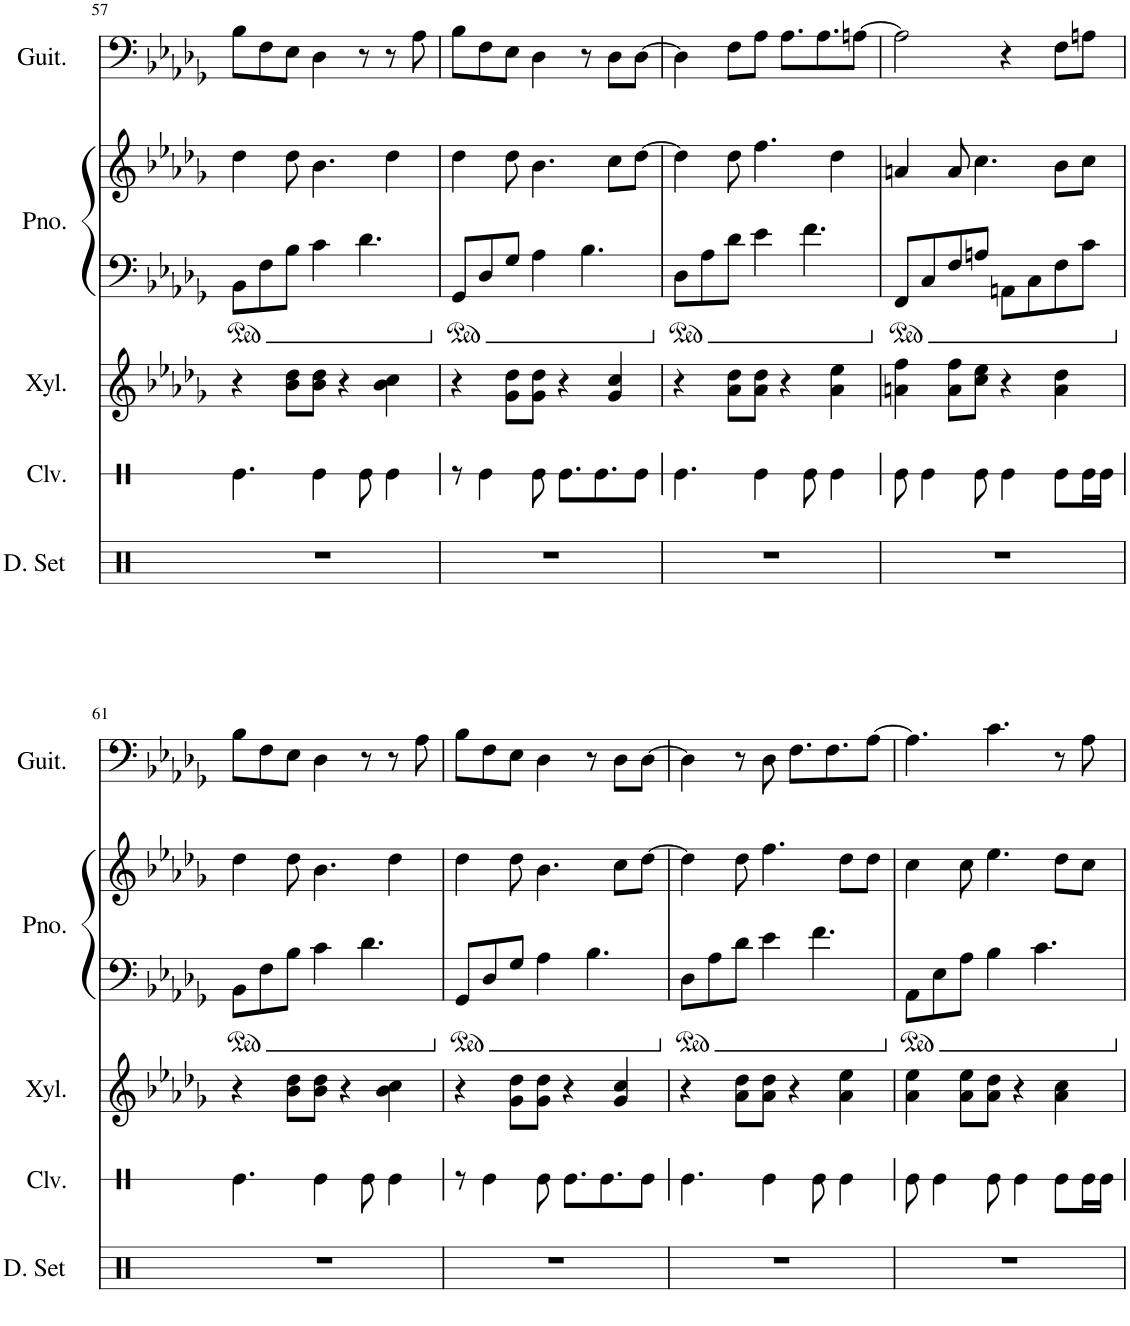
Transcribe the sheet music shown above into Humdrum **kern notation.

**kern	**kern	**kern	**kern	**kern	**kern
*part5	*part4	*part3	*part2	*part2	*part1
*staff6	*staff5	*staff4	*staff3	*staff2	*staff1
*I"Drumset	*I"Claves	*I"Xylophone	*I"Piano	*	*I"Acoustic Guitar
*I'D. Set	*I'Clv.	*I'Xyl.	*I'Pno.	*	*I'Guit.
!!LO:PB:g=z
*clefX	*clefX	*clefG2	*clefF4	*clefG2	*clefF4
*	*	*Trd-7c-12	*	*	*
*k[]	*k[]	*k[b-e-a-d-g-]	*k[b-e-a-d-g-]	*k[b-e-a-d-g-]	*k[b-e-a-d-g-]
*M4/4	*M4/4	*M4/4	*M4/4	*M4/4	*M4/4
=57	=57	=57	=57	=57	=57
1r	4.Re\	4r	8BB-\L	4dd-\	8B-\L
.	.	.	8F\	.	8F\
.	.	8b-\ 8dd-\L	8B-\J	8dd-\	8E-\J
.	4Re\	8b-\ 8dd-\J	4c\	4.b-\	4D-\
.	.	4r	.	.	.
.	8Re\	.	4.d-\	.	8r
.	4Re\	4b-\ 4cc\	.	4dd-\	8r
.	.	.	.	.	8A-\
=58	=58	=58	=58	=58	=58
1r	8r	4r	8GG-/L	4dd-\	8B-\L
.	4Re\	.	8D-/	.	8F\
.	.	8g-\ 8dd-\L	8G-/J	8dd-\	8E-\J
.	8Re\	8g-\ 8dd-\J	4A-\	4.b-\	4D-\
.	8.Re\L	4r	.	.	.
.	.	.	4.B-\	.	8r
.	8.Re\	.	.	.	.
.	.	4g-/ 4cc/	.	8cc\L	8D-\L
.	8Re\J	.	.	[8dd-\J	[8D-\J
=59	=59	=59	=59	=59	=59
1r	4.Re\	4r	8D-\L	4dd-\]	4D-\]
.	.	.	8A-\	.	.
.	.	8a-\ 8dd-\L	8d-\J	8dd-\	8F\L
.	4Re\	8a-\ 8dd-\J	4e-\	4.ff\	8A-\J
.	.	4r	.	.	8.A-\L
.	8Re\	.	4.f\	.	.
.	.	.	.	.	8.A-\
.	4Re\	4a-\ 4ee-\	.	4dd-\	.
.	.	.	.	.	[8An\J
=60	=60	=60	=60	=60	=60
1r	8Re\	4an\ 4ff\	8FF/L	4an/	2A\]
.	4Re\	.	8C/	.	.
.	.	8a\ 8ff\L	8F/	8a/	.
.	8Re\	8cc\ 8ee-\J	8An/J	4.cc\	.
.	4Re\	4r	8AAn\L	.	4r
.	.	.	8C\	.	.
.	8Re\L	4a\ 4dd-\	8F\	8b-\L	8F\L
.	16Re\L	.	8c\J	8cc\J	8An\J
.	16Re\JJ	.	.	.	.
!!LO:LB:g=z
=61	=61	=61	=61	=61	=61
1r	4.Re\	4r	8BB-\L	4dd-\	8B-\L
.	.	.	8F\	.	8F\
.	.	8b-\ 8dd-\L	8B-\J	8dd-\	8E-\J
.	4Re\	8b-\ 8dd-\J	4c\	4.b-\	4D-\
.	.	4r	.	.	.
.	8Re\	.	4.d-\	.	8r
.	4Re\	4b-\ 4cc\	.	4dd-\	8r
.	.	.	.	.	8A-\
=62	=62	=62	=62	=62	=62
1r	8r	4r	8GG-/L	4dd-\	8B-\L
.	4Re\	.	8D-/	.	8F\
.	.	8g-\ 8dd-\L	8G-/J	8dd-\	8E-\J
.	8Re\	8g-\ 8dd-\J	4A-\	4.b-\	4D-\
.	8.Re\L	4r	.	.	.
.	.	.	4.B-\	.	8r
.	8.Re\	.	.	.	.
.	.	4g-/ 4cc/	.	8cc\L	8D-\L
.	8Re\J	.	.	[8dd-\J	[8D-\J
=63	=63	=63	=63	=63	=63
1r	4.Re\	4r	8D-\L	4dd-\]	4D-\]
.	.	.	8A-\	.	.
.	.	8a-\ 8dd-\L	8d-\J	8dd-\	8r
.	4Re\	8a-\ 8dd-\J	4e-\	4.ff\	8D-\
.	.	4r	.	.	8.F\L
.	8Re\	.	4.f\	.	.
.	.	.	.	.	8.F\
.	4Re\	4a-\ 4ee-\	.	8dd-\L	.
.	.	.	.	8dd-\J	[8A-\J
=64	=64	=64	=64	=64	=64
1r	8Re\	4a-\ 4ee-\	8AA-\L	4cc\	4.A-\]
.	4Re\	.	8E-\	.	.
.	.	8a-\ 8ee-\L	8A-\J	8cc\	.
.	8Re\	8a-\ 8dd-\J	4B-\	4.ee-\	4.c\
.	4Re\	4r	.	.	.
.	.	.	4.c\	.	.
.	8Re\L	4a-\ 4cc\	.	8dd-\L	8r
.	16Re\L	.	.	8cc\J	8A-\
.	16Re\JJ	.	.	.	.
=	=	=	=	=	=
*-	*-	*-	*-	*-	*-
